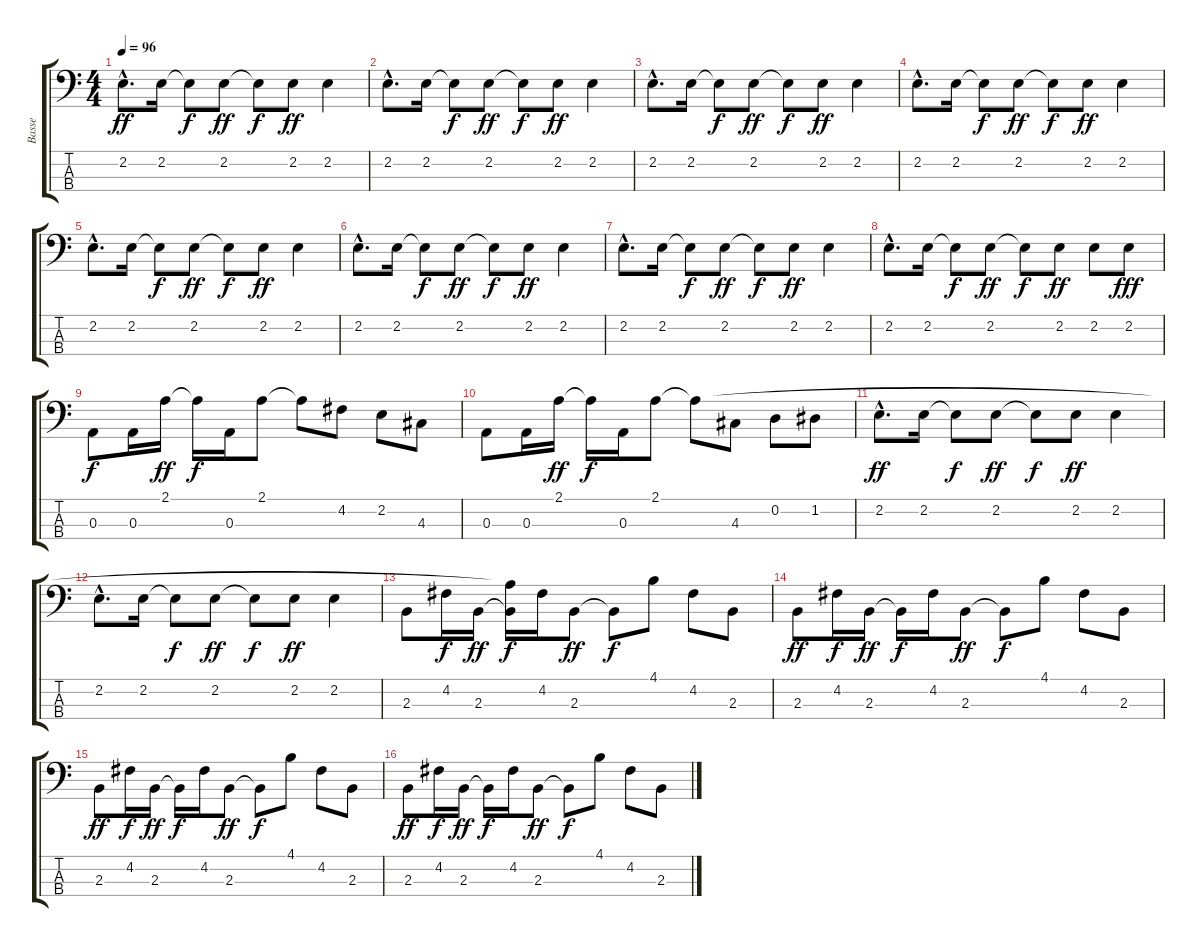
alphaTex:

\track ("Basse" "Basse") {instrument electricbassfinger}
\staff {score tabs}
\tuning (G2 D2 A1 E1) {hide}
\ts (4 4)
\tempo 96
\clef f4
\ks c
2.2{hac}.8{d dy ff} 2.2.16 2.2{t}.8{dy f} 2.2.8{dy ff} 2.2{t}.8{dy f} 2.2.8{dy ff} 2.2.4 |
2.2{hac}.8{d} 2.2.16 2.2{t}.8{dy f} 2.2.8{dy ff} 2.2{t}.8{dy f} 2.2.8{dy ff} 2.2.4 |
2.2{hac}.8{d} 2.2.16 2.2{t}.8{dy f} 2.2.8{dy ff} 2.2{t}.8{dy f} 2.2.8{dy ff} 2.2.4 |
2.2{hac}.8{d} 2.2.16 2.2{t}.8{dy f} 2.2.8{dy ff} 2.2{t}.8{dy f} 2.2.8{dy ff} 2.2.4 |
2.2{hac}.8{d} 2.2.16 2.2{t}.8{dy f} 2.2.8{dy ff} 2.2{t}.8{dy f} 2.2.8{dy ff} 2.2.4 |
2.2{hac}.8{d} 2.2.16 2.2{t}.8{dy f} 2.2.8{dy ff} 2.2{t}.8{dy f} 2.2.8{dy ff} 2.2.4 |
2.2{hac}.8{d} 2.2.16 2.2{t}.8{dy f} 2.2.8{dy ff} 2.2{t}.8{dy f} 2.2.8{dy ff} 2.2.4 |
2.2{hac}.8{d} 2.2.16 2.2{t}.8{dy f} 2.2.8{dy ff} 2.2{t}.8{dy f} 2.2.8{dy ff} 2.2.8 2.2.8{dy fff} |
0.3.8{dy f} 0.3.16 2.1.16{dy ff} 2.1{t}.16{dy f} 0.3.16 2.1.8 2.1{t}.8 4.2.8 2.2.8 4.3.8 |
0.3.8 0.3.16 2.1.16{dy ff} 2.1{t}.16{dy f} 0.3.16 2.1.8 2.1{t}.8 4.3.8 0.2.8 1.2.8 |
2.2{hac}.8{d dy ff} 2.2.16 2.2{t}.8{dy f} 2.2.8{dy ff} 2.2{t}.8{dy f} 2.2.8{dy ff} 2.2.4 |
2.2{hac}.8{d} 2.2.16 2.2{t}.8{dy f} 2.2.8{dy ff} 2.2{t}.8{dy f} 2.2.8{dy ff} 2.2.4 |
2.3.8 4.2.16{dy f} 2.3.16{dy ff} (2.1{t} 2.3{t}).16{dy f} 4.2.16 2.3.8{dy ff} 2.3{t}.8{dy f} 4.1.8 4.2.8 2.3.8 |
2.3.8{dy ff} 4.2.16{dy f} 2.3.16{dy ff} 2.3{t}.16{dy f} 4.2.16 2.3.8{dy ff} 2.3{t}.8{dy f} 4.1.8 4.2.8 2.3.8 |
2.3.8{dy ff} 4.2.16{dy f} 2.3.16{dy ff} 2.3{t}.16{dy f} 4.2.16 2.3.8{dy ff} 2.3{t}.8{dy f} 4.1.8 4.2.8 2.3.8 |
2.3.8{dy ff} 4.2.16{dy f} 2.3.16{dy ff} 2.3{t}.16{dy f} 4.2.16 2.3.8{dy ff} 2.3{t}.8{dy f} 4.1.8 4.2.8 2.3.8
